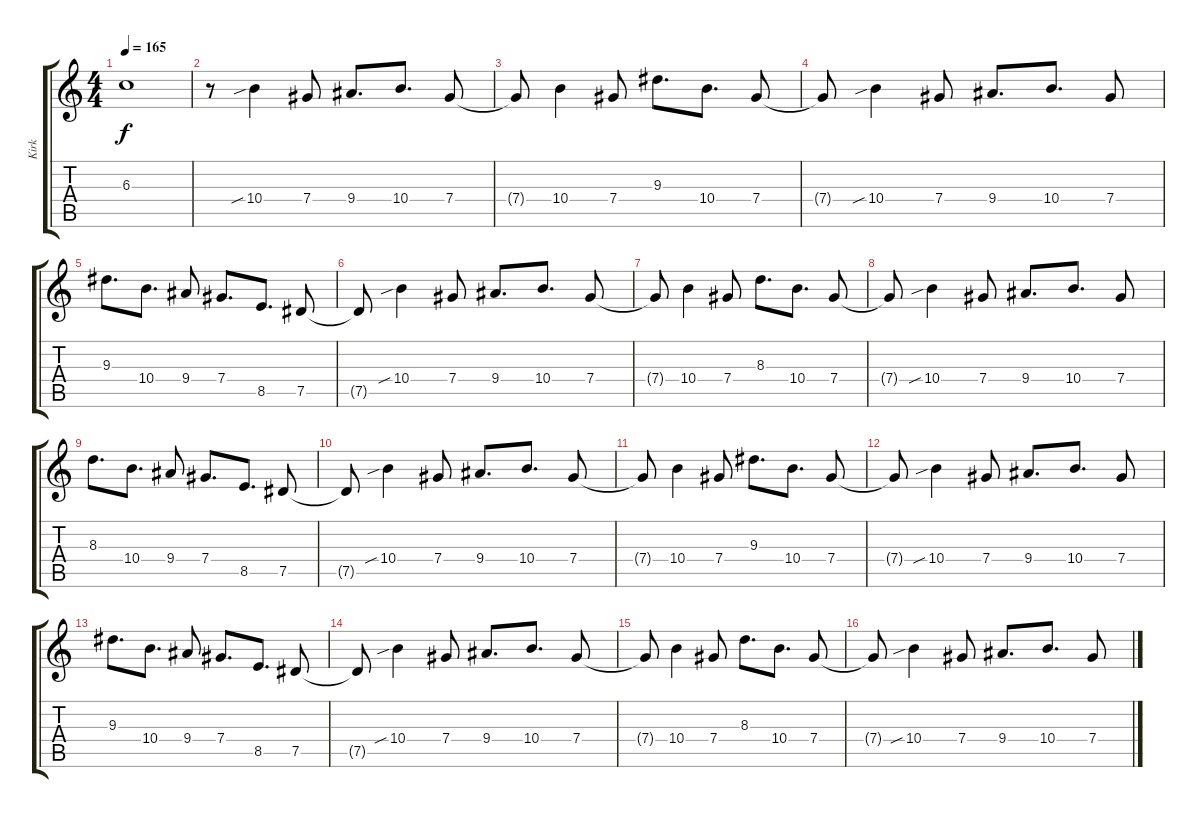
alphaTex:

\track ("Kirk" "Kirk") {instrument distortionguitar}
\staff {score tabs}
\tuning (Eb4 Bb3 Gb3 Db3 Ab2 Eb2) {hide}
\ts (4 4)
\tempo 165
\clef g2
\ks c
6.3{t}.1{dy f} |
r.8 10.4{sib}.4 7.4.8 9.4.8{d} 10.4.8{d} 7.4.8 |
7.4{t}.8 10.4.4 7.4.8 9.3.8{d} 10.4.8{d} 7.4.8 |
7.4{t}.8 10.4{sib}.4 7.4.8 9.4.8{d} 10.4.8{d} 7.4.8 |
9.3.8{d} 10.4.8{d} 9.4.8 7.4.8{d} 8.5.8{d} 7.5.8 |
7.5{t}.8 10.4{sib}.4 7.4.8 9.4.8{d} 10.4.8{d} 7.4.8 |
7.4{t}.8 10.4.4 7.4.8 8.3.8{d} 10.4.8{d} 7.4.8 |
7.4{t}.8 10.4{sib}.4 7.4.8 9.4.8{d} 10.4.8{d} 7.4.8 |
8.3.8{d} 10.4.8{d} 9.4.8 7.4.8{d} 8.5.8{d} 7.5.8 |
7.5{t}.8 10.4{sib}.4 7.4.8 9.4.8{d} 10.4.8{d} 7.4.8 |
7.4{t}.8 10.4.4 7.4.8 9.3.8{d} 10.4.8{d} 7.4.8 |
7.4{t}.8 10.4{sib}.4 7.4.8 9.4.8{d} 10.4.8{d} 7.4.8 |
9.3.8{d} 10.4.8{d} 9.4.8 7.4.8{d} 8.5.8{d} 7.5.8 |
7.5{t}.8 10.4{sib}.4 7.4.8 9.4.8{d} 10.4.8{d} 7.4.8 |
7.4{t}.8 10.4.4 7.4.8 8.3.8{d} 10.4.8{d} 7.4.8 |
7.4{t}.8 10.4{sib}.4 7.4.8 9.4.8{d} 10.4.8{d} 7.4.8
